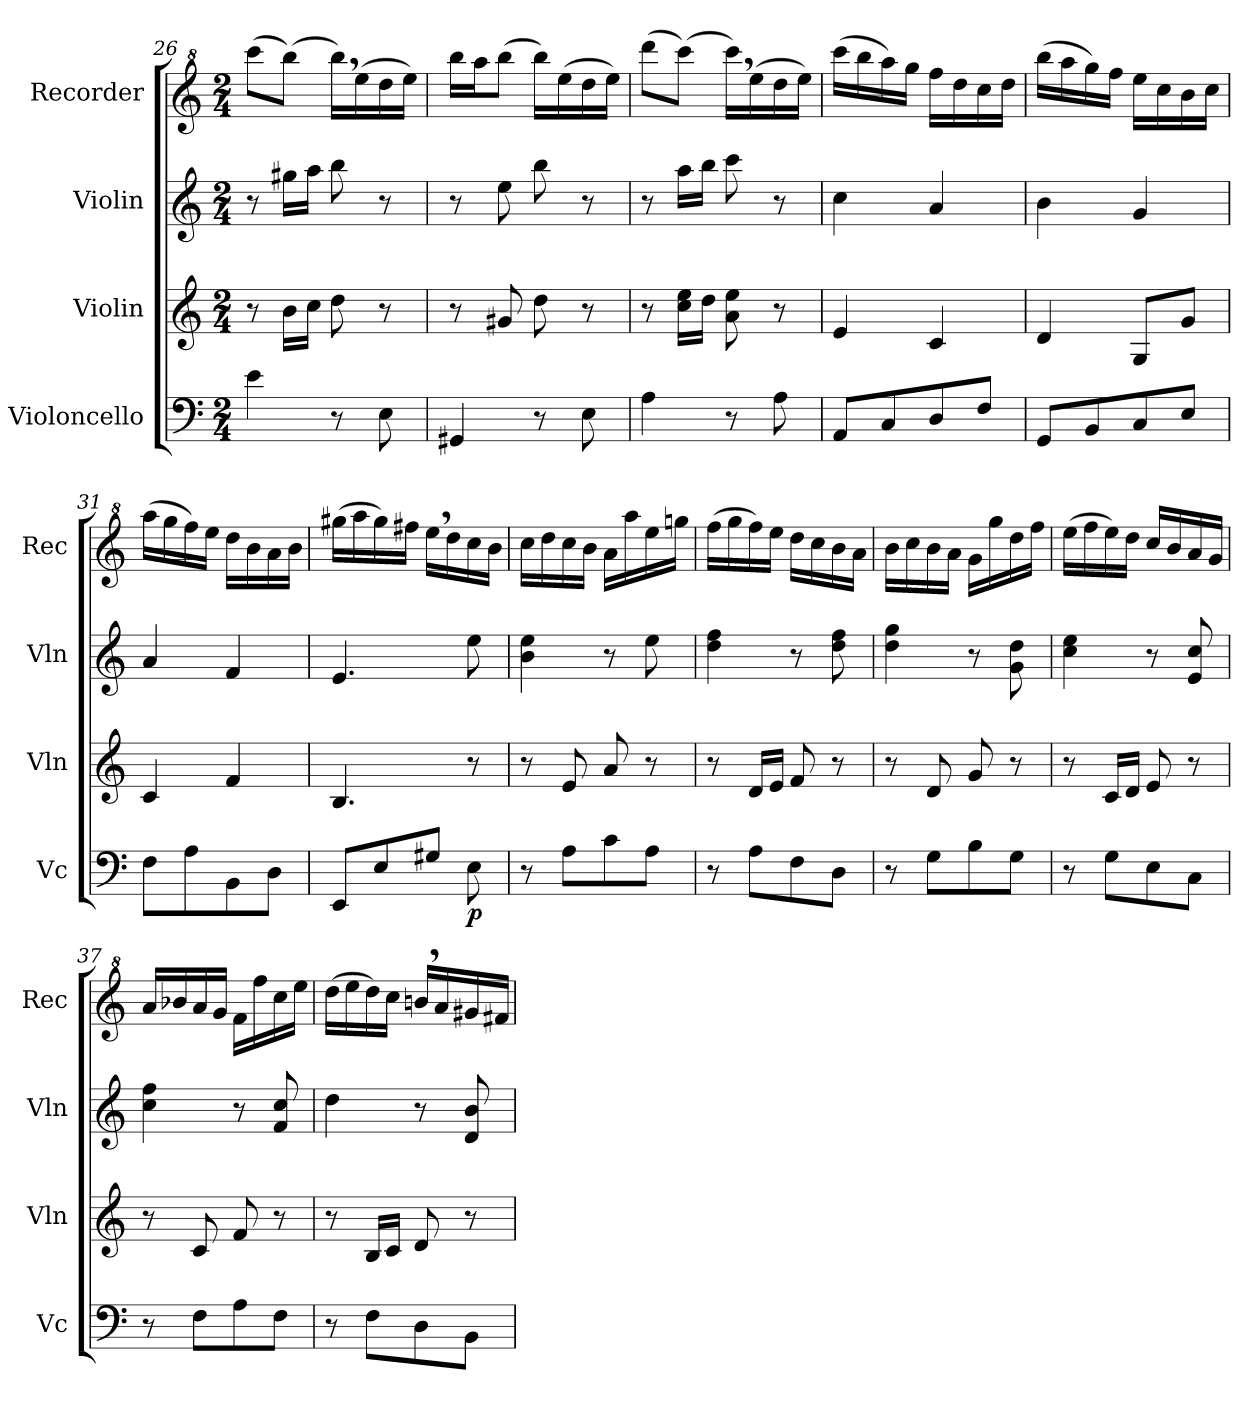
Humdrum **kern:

**kern	**dynam	**kern	**kern	**kern
*part4	*part4	*part3	*part2	*part1
*staff4	*staff4	*staff3	*staff2	*staff1
*I"Violoncello	*	*I"Violin	*I"Violin	*I"Recorder
*I'Vc	*	*I'Vln	*I'Vln	*I'Rec
*clefF4	*	*clefG2	*clefG2	*clefG^2
*k[]	*	*k[]	*k[]	*k[]
*M2/4	*	*M2/4	*M2/4	*M2/4
=26	=26	=26	=26	=26
4e\	.	8r	8r	(8cccc\L
.	.	16b\LL	16gg#X\LL	(8bbb\J)
.	.	16cc\JJ	16aa\JJ	.
8r	.	8dd\	8bb\	16bbb,\LL)
.	.	.	.	(16eee\
8E\	.	8r	8r	16ddd\
.	.	.	.	16eee\JJ)
=27	=27	=27	=27	=27
4GG#X/	.	8r	8r	16bbb\LL
.	.	.	.	16aaa\J
.	.	8g#X/	8ee\	(8bbb\J
8r	.	8dd\	8bb\	16bbb\LL)
.	.	.	.	(16eee\
8E\	.	8r	8r	16ddd\
.	.	.	.	16eee\JJ)
=28	=28	=28	=28	=28
4A\	.	8r	8r	(8dddd\L
.	.	16cc\ 16ee\LL	16aa\LL	(8cccc\J)
.	.	16dd\JJ	16bb\JJ	.
8r	.	8a\ 8ee\	8ccc\	16cccc,\LL)
.	.	.	.	(16eee\
8A\	.	8r	8r	16ddd\
.	.	.	.	16eee\JJ)
!!LO:PB:g=z
=29	=29	=29	=29	=29
8AA/L	.	4e/	4cc\	(16cccc\LL
.	.	.	.	16bbb\
8C/	.	.	.	16aaa\)
.	.	.	.	16ggg\JJ
8D/	.	4c/	4a/	16fff\LL
.	.	.	.	16ddd\
8F/J	.	.	.	16ccc\
.	.	.	.	16ddd\JJ
=30	=30	=30	=30	=30
8GG/L	.	4d/	4b\	(16bbb\LL
.	.	.	.	16aaa\
8BB/	.	.	.	16ggg\)
.	.	.	.	16fff\JJ
8C/	.	8G/L	4g/	16eee\LL
.	.	.	.	16ccc\
8E/J	.	8g/J	.	16bb\
.	.	.	.	16ccc\JJ
=31	=31	=31	=31	=31
8F\L	.	4c/	4a/	(16aaa\LL
.	.	.	.	16ggg\
8A\	.	.	.	16fff\)
.	.	.	.	16eee\JJ
8BB\	.	4f/	4f/	16ddd\LL
.	.	.	.	16bb\
8D\J	.	.	.	16aa\
.	.	.	.	16bb\JJ
=32	=32	=32	=32	=32
8EE/L	.	4.B/	4.e/	(16ggg#X\LL
.	.	.	.	16aaa\
8E/	.	.	.	16ggg#\)
.	.	.	.	16fff#X\JJ
8G#X/J	.	.	.	16eee,\LL
.	.	.	.	16ddd\
!	!LO:DY:b	!	!	!
8E\	p	8r	8ee\	16ccc\
.	.	.	.	16bb\JJ
=33	=33	=33	=33	=33
8r	.	8r	4b\ 4ee\	16ccc\LL
.	.	.	.	16ddd\
8A\L	.	8e/	.	16ccc\
.	.	.	.	16bb\JJ
8c\	.	8a/	8r	16aa\LL
.	.	.	.	16aaa\
8A\J	.	8r	8ee\	16eee\
.	.	.	.	16gggn\JJ
!!LO:LB:g=z
=34	=34	=34	=34	=34
8r	.	8r	4dd\ 4ff\	(16fff\LL
.	.	.	.	16ggg\
8A\L	.	16d/LL	.	16fff\)
.	.	16e/JJ	.	16eee\JJ
8F\	.	8f/	8r	16ddd\LL
.	.	.	.	16ccc\
8D\J	.	8r	8dd\ 8ff\	16bb\
.	.	.	.	16aa\JJ
=35	=35	=35	=35	=35
8r	.	8r	4dd\ 4gg\	16bb\LL
.	.	.	.	16ccc\
8G\L	.	8d/	.	16bb\
.	.	.	.	16aa\JJ
8B\	.	8g/	8r	16gg\LL
.	.	.	.	16ggg\
8G\J	.	8r	8g\ 8dd\	16ddd\
.	.	.	.	16fff\JJ
=36	=36	=36	=36	=36
8r	.	8r	4cc\ 4ee\	(16eee\LL
.	.	.	.	16fff\
8G\L	.	16c/LL	.	16eee\)
.	.	16d/JJ	.	16ddd\JJ
8E\	.	8e/	8r	16ccc/LL
.	.	.	.	16bb/
8C\J	.	8r	8e/ 8cc/	16aa/
.	.	.	.	16gg/JJ
=37	=37	=37	=37	=37
8r	.	8r	4cc\ 4ff\	16aa/LL
.	.	.	.	16bb-X/
8F\L	.	8c/	.	16aa/
.	.	.	.	16gg/JJ
8A\	.	8f/	8r	16ff\LL
.	.	.	.	16fff\
8F\J	.	8r	8f/ 8cc/	16ccc\
.	.	.	.	16eee\JJ
=38	=38	=38	=38	=38
8r	.	8r	4dd\	(16ddd\LL
.	.	.	.	16eee\
8F\L	.	16B/LL	.	16ddd\)
.	.	16c/JJ	.	16ccc\JJ
8D\	.	8d/	8r	16bbn,/LL
.	.	.	.	16aa/
8BB\J	.	8r	8d/ 8b/	16gg#X/
.	.	.	.	16ff#X/JJ
=	=	=	=	=
*-	*-	*-	*-	*-
